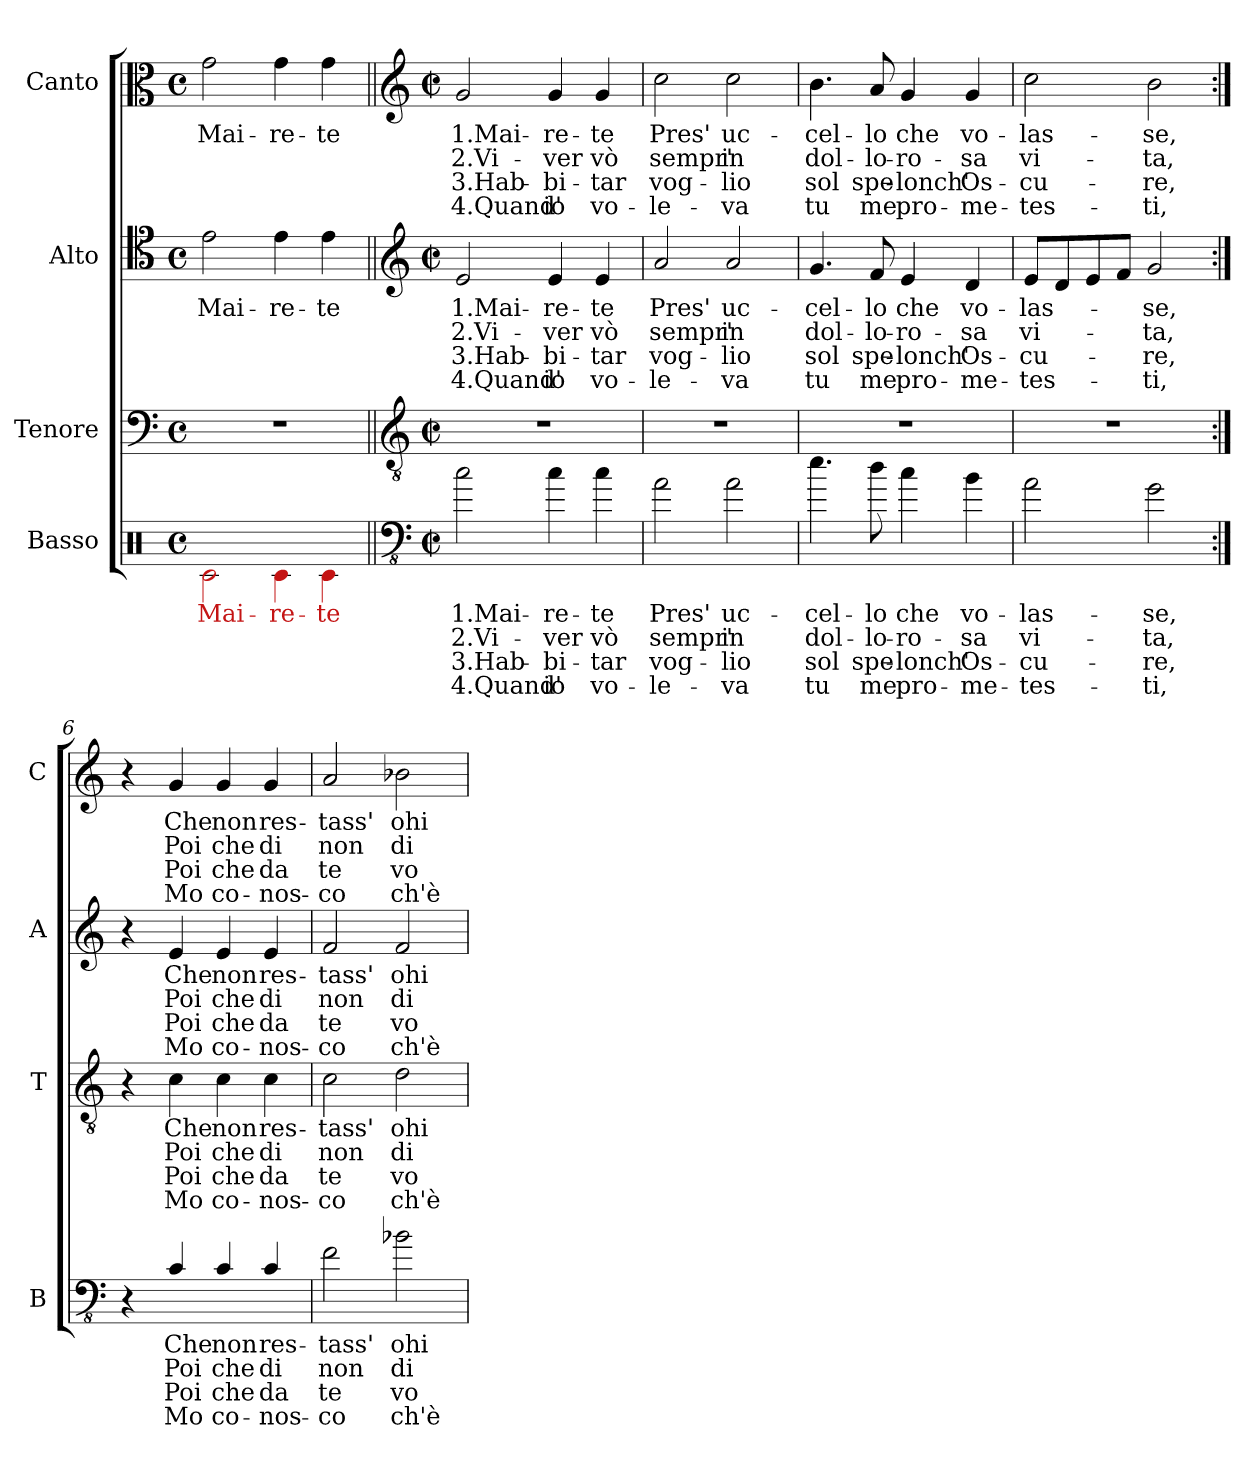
**kern	**text	**text	**text	**text	**kern	**text	**text	**text	**text	**kern	**text	**text	**text	**text	**kern	**text	**text	**text	**text
*part4	*part4	*part4	*part4	*part4	*part3	*part3	*part3	*part3	*part3	*part2	*part2	*part2	*part2	*part2	*part1	*part1	*part1	*part1	*part1
*staff4	*staff4	*staff4	*staff4	*staff4	*staff3	*staff3	*staff3	*staff3	*staff3	*staff2	*staff2	*staff2	*staff2	*staff2	*staff1	*staff1	*staff1	*staff1	*staff1
*I"Basso	*	*	*	*	*I"Tenore	*	*	*	*	*I"Alto	*	*	*	*	*I"Canto	*	*	*	*
*I'B	*	*	*	*	*I'T	*	*	*	*	*I'A	*	*	*	*	*I'C	*	*	*	*
*clefX	*	*	*	*	*clefF4	*	*	*	*	*clefC4	*	*	*	*	*clefC3	*	*	*	*
*k[]	*	*	*	*	*k[]	*	*	*	*	*k[]	*	*	*	*	*k[]	*	*	*	*
*C:	*	*	*	*	*C:	*	*	*	*	*C:	*	*	*	*	*C:	*	*	*	*
*M4/4	*	*	*	*	*M4/4	*	*	*	*	*M4/4	*	*	*	*	*M4/4	*	*	*	*
*met(c)	*	*	*	*	*met(c)	*	*	*	*	*met(c)	*	*	*	*	*met(c)	*	*	*	*
=1	=1	=1	=1	=1	=1	=1	=1	=1	=1	=1	=1	=1	=1	=1	=1	=1	=1	=1	=1
!LO:N:head=open	!	!	!	!	!	!	!	!	!	!LO:N:head=open	!	!	!	!	!LO:N:head=open	!	!	!	!
2c\	Mai-	.	.	.	1r	.	.	.	.	2e\	Mai-	.	.	.	2g\	Mai-	.	.	.
!LO:N:head=solid	!	!	!	!	!	!	!	!	!	!LO:N:head=solid	!	!	!	!	!LO:N:head=solid	!	!	!	!
4c\	-re-	.	.	.	.	.	.	.	.	4e\	-re-	.	.	.	4g\	-re-	.	.	.
!LO:N:head=solid	!	!	!	!	!	!	!	!	!	!LO:N:head=solid	!	!	!	!	!LO:N:head=solid	!	!	!	!
4c\	-te	.	.	.	.	.	.	.	.	4e\	-te	.	.	.	4g\	-te	.	.	.
!!LO:LB:g=z
=2||	=2||	=2||	=2||	=2||	=2||	=2||	=2||	=2||	=2||	=2||	=2||	=2||	=2||	=2||	=2||	=2||	=2||	=2||	=2||
*clefFv4	*	*	*	*	*clefGv2	*	*	*	*	*clefG2	*	*	*	*	*clefG2	*	*	*	*
*k[]	*	*	*	*	*k[]	*	*	*	*	*k[]	*	*	*	*	*k[]	*	*	*	*
*C:	*	*	*	*	*C:	*	*	*	*	*C:	*	*	*	*	*C:	*	*	*	*
*M2/2	*	*	*	*	*M2/2	*	*	*	*	*M2/2	*	*	*	*	*M2/2	*	*	*	*
*met(c|)	*	*	*	*	*met(c|)	*	*	*	*	*met(c|)	*	*	*	*	*met(c|)	*	*	*	*
2c\	1.Mai-	2.Vi-	3.Hab-	4.Quand'	1r	.	.	.	.	2e/	1.Mai-	2.Vi-	3.Hab-	4.Quand'	2g/	1.Mai-	2.Vi-	3.Hab-	4.Quand'
4c\	-re-	-ver	-bi-	io	.	.	.	.	.	4e/	-re-	-ver	-bi-	io	4g/	-re-	-ver	-bi-	io
4c\	-te	vò	-tar	vo-	.	.	.	.	.	4e/	-te	vò	-tar	vo-	4g/	-te	vò	-tar	vo-
=3	=3	=3	=3	=3	=3	=3	=3	=3	=3	=3	=3	=3	=3	=3	=3	=3	=3	=3	=3
2A\	Pres'	sempr'	vog-	-le-	1r	.	.	.	.	2a/	Pres'	sempr'	vog-	-le-	2cc\	Pres'	sempr'	vog-	-le-
2A\	uc-	in	-lio	-va	.	.	.	.	.	2a/	uc-	in	-lio	-va	2cc\	uc-	in	-lio	-va
!!LO:LB:g=z
=4	=4	=4	=4	=4	=4	=4	=4	=4	=4	=4	=4	=4	=4	=4	=4	=4	=4	=4	=4
4.e\	-cel-	dol-	sol	tu	1r	.	.	.	.	4.g/	-cel-	dol-	sol	tu	4.b\	-cel-	dol-	sol	tu
8d\	-lo	-lo-	spe-	me	.	.	.	.	.	8f/	-lo	-lo-	spe-	me	8a/	-lo	-lo-	spe-	me
4c\	che	-ro-	-lonch'	pro-	.	.	.	.	.	4e/	che	-ro-	-lonch'	pro-	4g/	che	-ro-	-lonch'	pro-
4B\	vo-	-sa	Os-	-me-	.	.	.	.	.	4d/	vo-	-sa	Os-	-me-	4g/	vo-	-sa	Os-	-me-
=5	=5	=5	=5	=5	=5	=5	=5	=5	=5	=5	=5	=5	=5	=5	=5	=5	=5	=5	=5
2A\	-las-	vi-	-cu-	-tes-	1r	.	.	.	.	8e/L	-las-	vi-	-cu-	-tes-	2cc\	-las-	vi-	-cu-	-tes-
.	.	.	.	.	.	.	.	.	.	8d/	.	.	.	.	.	.	.	.	.
.	.	.	.	.	.	.	.	.	.	8e/	.	.	.	.	.	.	.	.	.
.	.	.	.	.	.	.	.	.	.	8f/J	.	.	.	.	.	.	.	.	.
2G\	-se,	-ta,	-re,	-ti,	.	.	.	.	.	2g/	-se,	-ta,	-re,	-ti,	2b\	-se,	-ta,	-re,	-ti,
=6:|!	=6:|!	=6:|!	=6:|!	=6:|!	=6:|!	=6:|!	=6:|!	=6:|!	=6:|!	=6:|!	=6:|!	=6:|!	=6:|!	=6:|!	=6:|!	=6:|!	=6:|!	=6:|!	=6:|!
4r	.	.	.	.	4r	.	.	.	.	4r	.	.	.	.	4r	.	.	.	.
4C/	Che	Poi	Poi	Mo	4c\	Che	Poi	Poi	Mo	4e/	Che	Poi	Poi	Mo	4g/	Che	Poi	Poi	Mo
4C/	non	che	che	co-	4c\	non	che	che	co-	4e/	non	che	che	co-	4g/	non	che	che	co-
4C/	res-	di	da	-nos-	4c\	res-	di	da	-nos-	4e/	res-	di	da	-nos-	4g/	res-	di	da	-nos-
=7	=7	=7	=7	=7	=7	=7	=7	=7	=7	=7	=7	=7	=7	=7	=7	=7	=7	=7	=7
2F\	-tass'	non	te	-co	2c\	-tass'	non	te	-co	2f/	-tass'	non	te	-co	2a/	-tass'	non	te	-co
2B-X\	ohi-	di-	vo	ch'è	2d\	ohi-	di-	vo	ch'è	2f/	ohi-	di-	vo	ch'è	2b-X\	ohi-	di-	vo	ch'è
=	=	=	=	=	=	=	=	=	=	=	=	=	=	=	=	=	=	=	=
*-	*-	*-	*-	*-	*-	*-	*-	*-	*-	*-	*-	*-	*-	*-	*-	*-	*-	*-	*-
